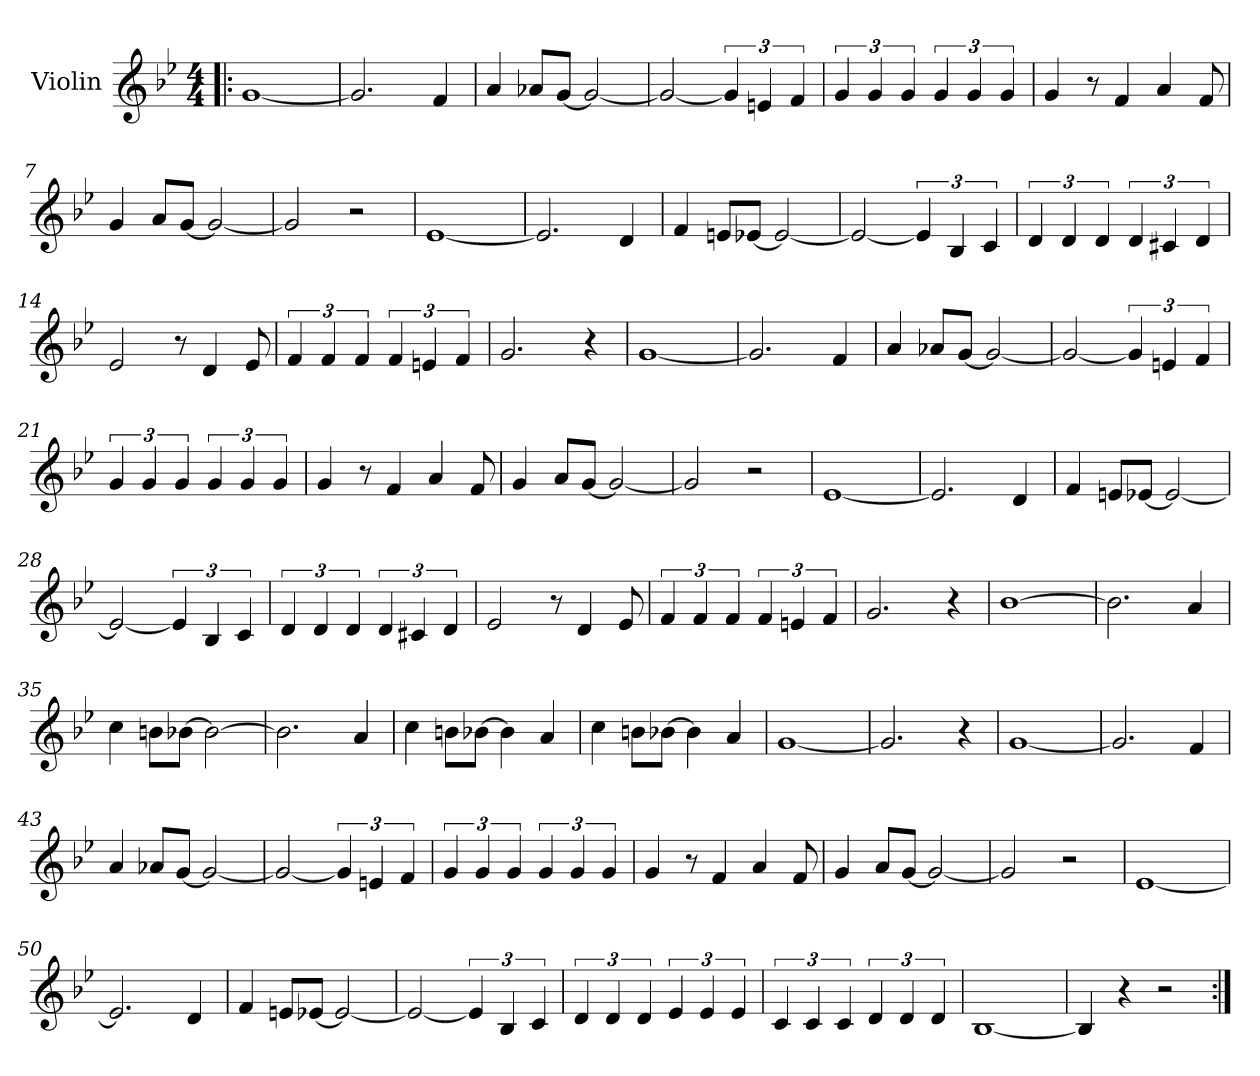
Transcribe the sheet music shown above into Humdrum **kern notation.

**kern
*part1
*staff1
*I"Violin
*I'Vln
*clefG2
*k[b-e-]
*B-:
*M4/4
=1!|:
[1g
=2
2.g/]
4f/
=3
4a/
8a-X/L
[8g/J
2g/_
=4
2g/_
6g/]
6en/
6f/
!!LO:LB:g=z
=5
6g/
6g/
6g/
6g/
6g/
6g/
=6
4g/
8r
4f/
4a/
8f/
=7
4g/
8a/L
[8g/J
2g/_
=8
2g/]
2r
!!LO:LB:g=z
=9
[1e-
=10
2.e-/]
4d/
=11
4f/
8en/L
[8e-X/J
2e-/_
=12
2e-/_
6e-/]
6B-/
6c/
!!LO:LB:g=z
=13
6d/
6d/
6d/
6d/
6c#X/
6d/
=14
2e-/
8r
4d/
8e-/
=15
6f/
6f/
6f/
6f/
6en/
6f/
=16
2.g/
4r
!!LO:LB:g=z
=17
[1g
=18
2.g/]
4f/
=19
4a/
8a-X/L
[8g/J
2g/_
=20
2g/_
6g/]
6en/
6f/
!!LO:LB:g=z
=21
6g/
6g/
6g/
6g/
6g/
6g/
=22
4g/
8r
4f/
4a/
8f/
=23
4g/
8a/L
[8g/J
2g/_
=24
2g/]
2r
!!LO:LB:g=z
=25
[1e-
=26
2.e-/]
4d/
=27
4f/
8en/L
[8e-X/J
2e-/_
=28
2e-/_
6e-/]
6B-/
6c/
!!LO:LB:g=z
=29
6d/
6d/
6d/
6d/
6c#X/
6d/
=30
2e-/
8r
4d/
8e-/
=31
6f/
6f/
6f/
6f/
6en/
6f/
=32
2.g/
4r
!!LO:LB:g=z
=33
[1b-
=34
2.b-\]
4a/
=35
4cc\
8bn\L
[8b-X\J
2b-\_
=36
2.b-\]
4a/
!!LO:LB:g=z
=37
4cc\
8bn\L
[8b-X\J
4b-\]
4a/
=38
4cc\
8bn\L
[8b-X\J
4b-\]
4a/
=39
[1g
=40
2.g/]
4r
!!LO:LB:g=z
=41
[1g
=42
2.g/]
4f/
=43
4a/
8a-X/L
[8g/J
2g/_
=44
2g/_
6g/]
6en/
6f/
!!LO:PB:g=z
=45
6g/
6g/
6g/
6g/
6g/
6g/
=46
4g/
8r
4f/
4a/
8f/
=47
4g/
8a/L
[8g/J
2g/_
=48
2g/]
2r
!!LO:LB:g=z
=49
[1e-
=50
2.e-/]
4d/
=51
4f/
8en/L
[8e-X/J
2e-/_
=52
2e-/_
6e-/]
6B-/
6c/
!!LO:LB:g=z
=53
6d/
6d/
6d/
6e-/
6e-/
6e-/
=54
6c/
6c/
6c/
6d/
6d/
6d/
=55
[1B-
=56
4B-/]
4r
2r
=:|!
*-
